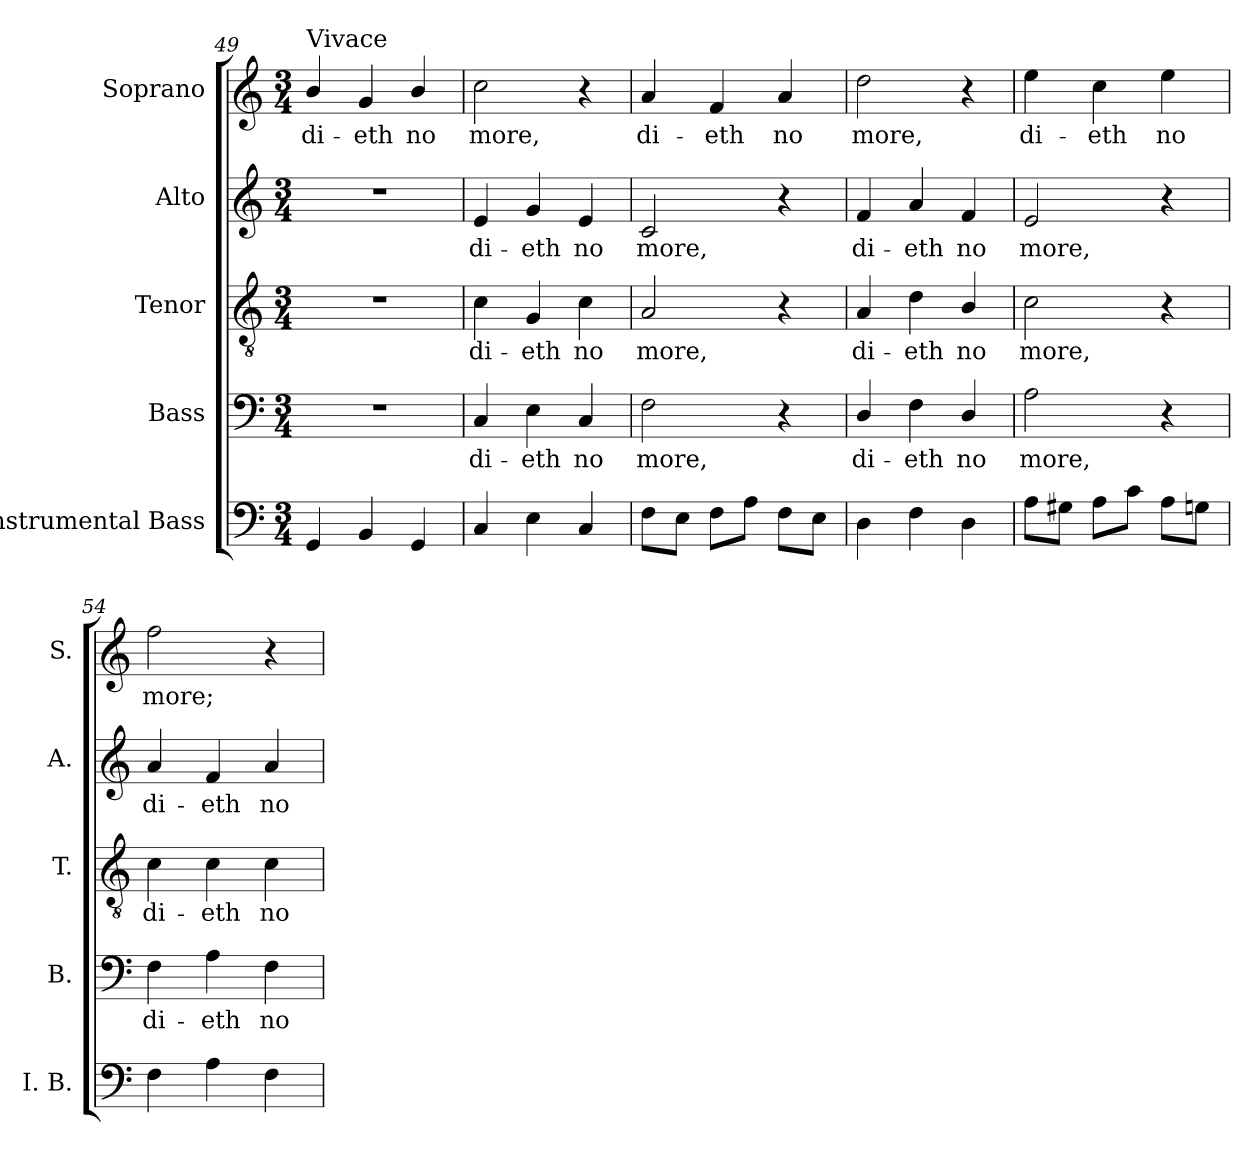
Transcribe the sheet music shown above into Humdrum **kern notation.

**kern	**kern	**text	**kern	**text	**kern	**text	**kern	**text
*part5	*part4	*part4	*part3	*part3	*part2	*part2	*part1	*part1
*staff5	*staff4	*staff4	*staff3	*staff3	*staff2	*staff2	*staff1	*staff1
*I"Instrumental Bass	*I"Bass	*	*I"Tenor	*	*I"Alto	*	*I"Soprano	*
*I'I. B.	*I'B.	*	*I'T.	*	*I'A.	*	*I'S.	*
*clefF4	*clefF4	*	*clefGv2	*	*clefG2	*	*clefG2	*
*	*	*	*ITrd7c12	*	*	*	*	*
*k[]	*k[]	*	*k[]	*	*k[]	*	*k[]	*
*C:	*C:	*	*C:	*	*C:	*	*C:	*
*M3/4	*M3/4	*	*M3/4	*	*M3/4	*	*M3/4	*
=49	=49	=49	=49	=49	=49	=49	=49	=49
!	!LO:N:vis=1	!	!LO:N:vis=1	!	!LO:N:vis=1	!	!	!
!	!	!	!	!	!	!	!LO:TX:a:t=Vivace	!
!	!	!	!	!	!	!	!	!LO:LY:b:color=#000000
4GGi/	2.r	.	2.r	.	2.r	.	4bi/	di-
!	!	!	!	!	!	!	!	!LO:LY:b:color=#000000
4BBi/	.	.	.	.	.	.	4gi/	-eth
!	!	!	!	!	!	!	!	!LO:LY:b:color=#000000
4GGi/	.	.	.	.	.	.	4bi/	no
=50	=50	=50	=50	=50	=50	=50	=50	=50
!	!	!LO:LY:b:color=#000000	!	!	!	!	!	!
!	!	!	!	!LO:LY:b:color=#000000	!	!	!	!
!	!	!	!	!	!	!LO:LY:b:color=#000000	!	!
!	!	!	!	!	!	!	!	!LO:LY:b:color=#000000
4Ci/	4Ci/	di-	4Ci\	di-	4ei/	di-	2cci\	more,
!	!	!LO:LY:b:color=#000000	!	!	!	!	!	!
!	!	!	!	!LO:LY:b:color=#000000	!	!	!	!
!	!	!	!	!	!	!LO:LY:b:color=#000000	!	!
4Ei\	4Ei\	-eth	4GGi/	-eth	4gi/	-eth	.	.
!	!	!LO:LY:b:color=#000000	!	!	!	!	!	!
!	!	!	!	!LO:LY:b:color=#000000	!	!	!	!
!	!	!	!	!	!	!LO:LY:b:color=#000000	!	!
4Ci/	4Ci/	no	4Ci\	no	4ei/	no	4r	.
!!LO:PB:g=z
=51	=51	=51	=51	=51	=51	=51	=51	=51
!	!	!LO:LY:b:color=#000000	!	!	!	!	!	!
!	!	!	!	!LO:LY:b:color=#000000	!	!	!	!
!	!	!	!	!	!	!LO:LY:b:color=#000000	!	!
!	!	!	!	!	!	!	!	!LO:LY:b:color=#000000
8Fi\L	2Fi\	more,	2AAi/	more,	2ci/	more,	4ai/	di-
8Ei\J	.	.	.	.	.	.	.	.
!	!	!	!	!	!	!	!	!LO:LY:b:color=#000000
8Fi\L	.	.	.	.	.	.	4fi/	-eth
8Ai\J	.	.	.	.	.	.	.	.
!	!	!	!	!	!	!	!	!LO:LY:b:color=#000000
8Fi\L	4r	.	4r	.	4r	.	4ai/	no
8Ei\J	.	.	.	.	.	.	.	.
=52	=52	=52	=52	=52	=52	=52	=52	=52
!	!	!LO:LY:b:color=#000000	!	!	!	!	!	!
!	!	!	!	!LO:LY:b:color=#000000	!	!	!	!
!	!	!	!	!	!	!LO:LY:b:color=#000000	!	!
!	!	!	!	!	!	!	!	!LO:LY:b:color=#000000
4Di\	4Di/	di-	4AAi/	di-	4fi/	di-	2ddi\	more,
!	!	!LO:LY:b:color=#000000	!	!	!	!	!	!
!	!	!	!	!LO:LY:b:color=#000000	!	!	!	!
!	!	!	!	!	!	!LO:LY:b:color=#000000	!	!
4Fi\	4Fi\	-eth	4Di\	-eth	4ai/	-eth	.	.
!	!	!LO:LY:b:color=#000000	!	!	!	!	!	!
!	!	!	!	!LO:LY:b:color=#000000	!	!	!	!
!	!	!	!	!	!	!LO:LY:b:color=#000000	!	!
4Di\	4Di/	no	4BBi/	no	4fi/	no	4r	.
=53	=53	=53	=53	=53	=53	=53	=53	=53
!	!	!LO:LY:b:color=#000000	!	!	!	!	!	!
!	!	!	!	!LO:LY:b:color=#000000	!	!	!	!
!	!	!	!	!	!	!LO:LY:b:color=#000000	!	!
!	!	!	!	!	!	!	!	!LO:LY:b:color=#000000
8Ai\L	2Ai\	more,	2Ci\	more,	2ei/	more,	4eei\	di-
8G#Xi\J	.	.	.	.	.	.	.	.
!	!	!	!	!	!	!	!	!LO:LY:b:color=#000000
8Ai\L	.	.	.	.	.	.	4cci\	-eth
8ci\J	.	.	.	.	.	.	.	.
!	!	!	!	!	!	!	!	!LO:LY:b:color=#000000
8Ai\L	4r	.	4r	.	4r	.	4eei\	no
8Gni\J	.	.	.	.	.	.	.	.
=54	=54	=54	=54	=54	=54	=54	=54	=54
!	!	!LO:LY:b:color=#000000	!	!	!	!	!	!
!	!	!	!	!LO:LY:b:color=#000000	!	!	!	!
!	!	!	!	!	!	!LO:LY:b:color=#000000	!	!
!	!	!	!	!	!	!	!	!LO:LY:b:color=#000000
4Fi\	4Fi\	di-	4Ci\	di-	4ai/	di-	2ffi\	more;
!	!	!LO:LY:b:color=#000000	!	!	!	!	!	!
!	!	!	!	!LO:LY:b:color=#000000	!	!	!	!
!	!	!	!	!	!	!LO:LY:b:color=#000000	!	!
4Ai\	4Ai\	-eth	4Ci\	-eth	4fi/	-eth	.	.
!	!	!LO:LY:b:color=#000000	!	!	!	!	!	!
!	!	!	!	!LO:LY:b:color=#000000	!	!	!	!
!	!	!	!	!	!	!LO:LY:b:color=#000000	!	!
4Fi\	4Fi\	no	4Ci\	no	4ai/	no	4r	.
=	=	=	=	=	=	=	=	=
*-	*-	*-	*-	*-	*-	*-	*-	*-
